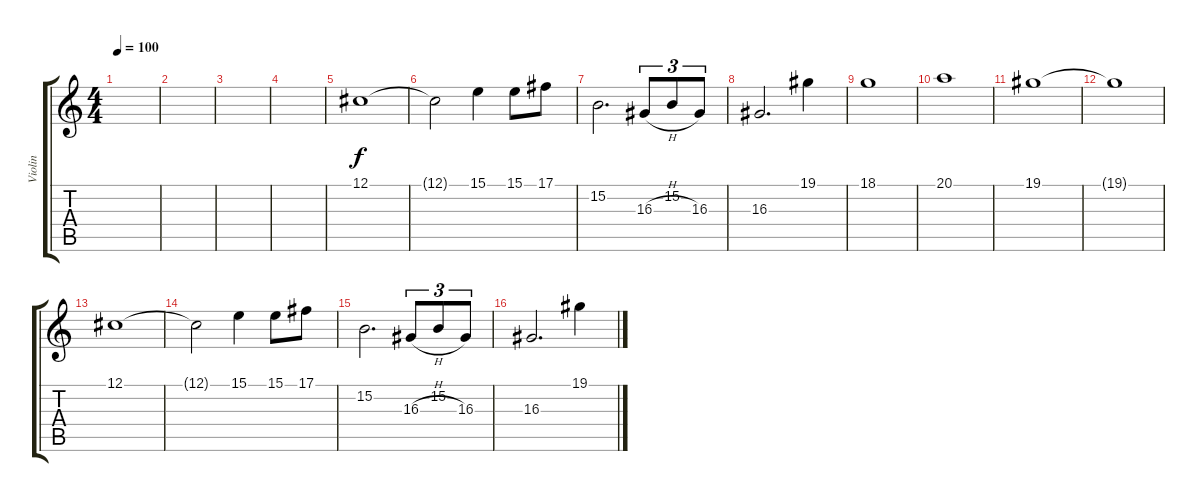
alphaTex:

\track ("Violin" "Violin") {instrument violin}
\staff {score tabs}
\tuning (Db4 Ab3 E3 B2 Gb2 Db2) {hide}
\ts (4 4)
\tempo 100
\clef g2
\ks c
|
|
|
|
12.1.1 |
12.1{t}.2 15.1.4 15.1.8 17.1.8 |
15.2.2{d} 16.3{h}.8{tu (3 2)} 15.2.8{tu (3 2)} 16.3.8{tu (3 2)} |
16.3.2{d} 19.1.4 |
18.1.1 |
20.1.1 |
19.1.1 |
19.1{t}.1 |
12.1.1 |
12.1{t}.2 15.1.4 15.1.8 17.1.8 |
15.2.2{d} 16.3{h}.8{tu (3 2)} 15.2.8{tu (3 2)} 16.3.8{tu (3 2)} |
16.3.2{d} 19.1.4
